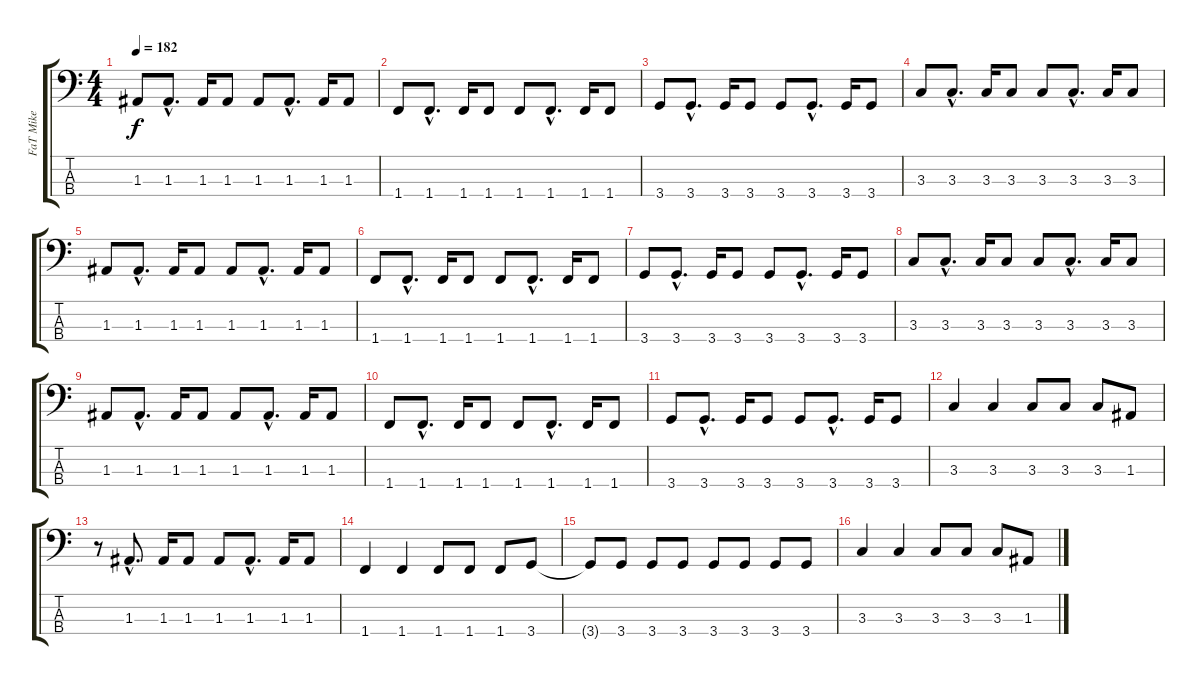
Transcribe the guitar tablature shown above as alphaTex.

\track ("FaT Mike" "FaT Mike") {instrument electricbasspick}
\staff {score tabs}
\tuning (G2 D2 A1 E1) {hide}
\ts (4 4)
\tempo 182
\clef f4
\ks c
1.3.8{dy f} 1.3{hac}.8{d} 1.3.16 1.3.8 1.3.8 1.3{hac}.8{d} 1.3.16 1.3.8 |
1.4.8 1.4{hac}.8{d} 1.4.16 1.4.8 1.4.8 1.4{hac}.8{d} 1.4.16 1.4.8 |
3.4.8 3.4{hac}.8{d} 3.4.16 3.4.8 3.4.8 3.4{hac}.8{d} 3.4.16 3.4.8 |
3.3.8 3.3{hac}.8{d} 3.3.16 3.3.8 3.3.8 3.3{hac}.8{d} 3.3.16 3.3.8 |
1.3.8 1.3{hac}.8{d} 1.3.16 1.3.8 1.3.8 1.3{hac}.8{d} 1.3.16 1.3.8 |
1.4.8 1.4{hac}.8{d} 1.4.16 1.4.8 1.4.8 1.4{hac}.8{d} 1.4.16 1.4.8 |
3.4.8 3.4{hac}.8{d} 3.4.16 3.4.8 3.4.8 3.4{hac}.8{d} 3.4.16 3.4.8 |
3.3.8 3.3{hac}.8{d} 3.3.16 3.3.8 3.3.8 3.3{hac}.8{d} 3.3.16 3.3.8 |
1.3.8 1.3{hac}.8{d} 1.3.16 1.3.8 1.3.8 1.3{hac}.8{d} 1.3.16 1.3.8 |
1.4.8 1.4{hac}.8{d} 1.4.16 1.4.8 1.4.8 1.4{hac}.8{d} 1.4.16 1.4.8 |
3.4.8 3.4{hac}.8{d} 3.4.16 3.4.8 3.4.8 3.4{hac}.8{d} 3.4.16 3.4.8 |
3.3.4 3.3.4 3.3.8 3.3.8 3.3.8 1.3.8 |
r.8 1.3{hac}.8{d} 1.3.16 1.3.8 1.3.8 1.3{hac}.8{d} 1.3.16 1.3.8 |
1.4.4 1.4.4 1.4.8 1.4.8 1.4.8 3.4.8 |
3.4{t}.8 3.4.8 3.4.8 3.4.8 3.4.8 3.4.8 3.4.8 3.4.8 |
3.3.4 3.3.4 3.3.8 3.3.8 3.3.8 1.3.8
